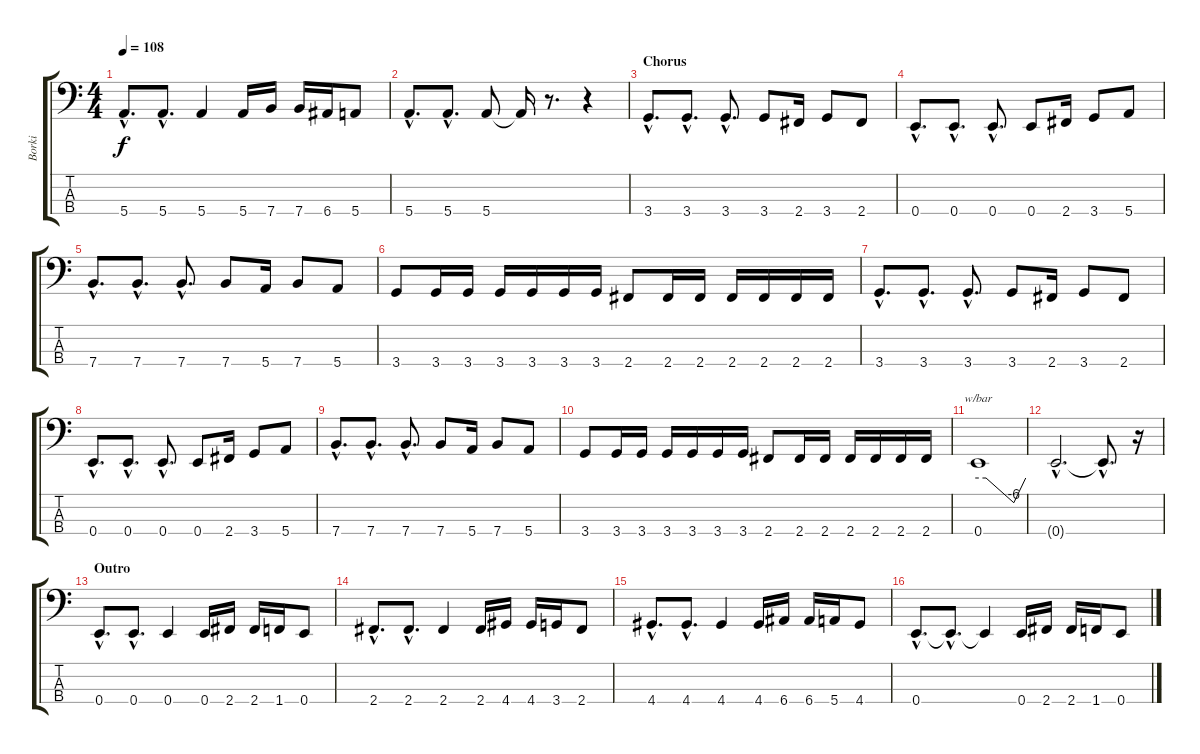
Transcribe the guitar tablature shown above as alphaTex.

\track ("Borki" "Borki") {instrument electricbasspick}
\staff {score tabs}
\tuning (G2 D2 A1 E1) {hide}
\ts (4 4)
\tempo 108
\clef f4
\ks c
5.4{hac}.8{d dy f} 5.4{hac}.8{d} 5.4.4 5.4.16 7.4.16 7.4.16 6.4.16 5.4.8 |
5.4{hac}.8{d} 5.4{hac}.8{d} 5.4.8 5.4{t}.16 r.8{d} r.4 |
\section ("" "Chorus")
3.4{hac}.8{d} 3.4{hac}.8{d} 3.4{hac}.8{d} 3.4.8 2.4.16 3.4.8 2.4.8 |
0.4{hac}.8{d} 0.4{hac}.8{d} 0.4{hac}.8{d} 0.4.8 2.4.16 3.4.8 5.4.8 |
7.4{hac}.8{d} 7.4{hac}.8{d} 7.4{hac}.8{d} 7.4.8 5.4.16 7.4.8 5.4.8 |
3.4.8 3.4.16 3.4.16 3.4.16 3.4.16 3.4.16 3.4.16 2.4.8 2.4.16 2.4.16 2.4.16 2.4.16 2.4.16 2.4.16 |
3.4{hac}.8{d} 3.4{hac}.8{d} 3.4{hac}.8{d} 3.4.8 2.4.16 3.4.8 2.4.8 |
0.4{hac}.8{d} 0.4{hac}.8{d} 0.4{hac}.8{d} 0.4.8 2.4.16 3.4.8 5.4.8 |
7.4{hac}.8{d} 7.4{hac}.8{d} 7.4{hac}.8{d} 7.4.8 5.4.16 7.4.8 5.4.8 |
3.4.8 3.4.16 3.4.16 3.4.16 3.4.16 3.4.16 3.4.16 2.4.8 2.4.16 2.4.16 2.4.16 2.4.16 2.4.16 2.4.16 |
0.4.1{tbe (custom default 0 0 10 0 45 -24 60 0)} |
0.4{hac t}.2{d} 0.4{hac t}.8{d} r.16 |
\section ("" "Outro")
0.4{hac}.8{d} 0.4{hac}.8{d} 0.4.4 0.4.16 2.4.16 2.4.16 1.4.16 0.4.8 |
2.4{hac}.8{d} 2.4{hac}.8{d} 2.4.4 2.4.16 4.4.16 4.4.16 3.4.16 2.4.8 |
4.4{hac}.8{d} 4.4{hac}.8{d} 4.4.4 4.4.16 6.4.16 6.4.16 5.4.16 4.4.8 |
0.4{hac}.8{d} 0.4{hac t}.8{d} 0.4{t}.4 0.4.16 2.4.16 2.4.16 1.4.16 0.4.8
